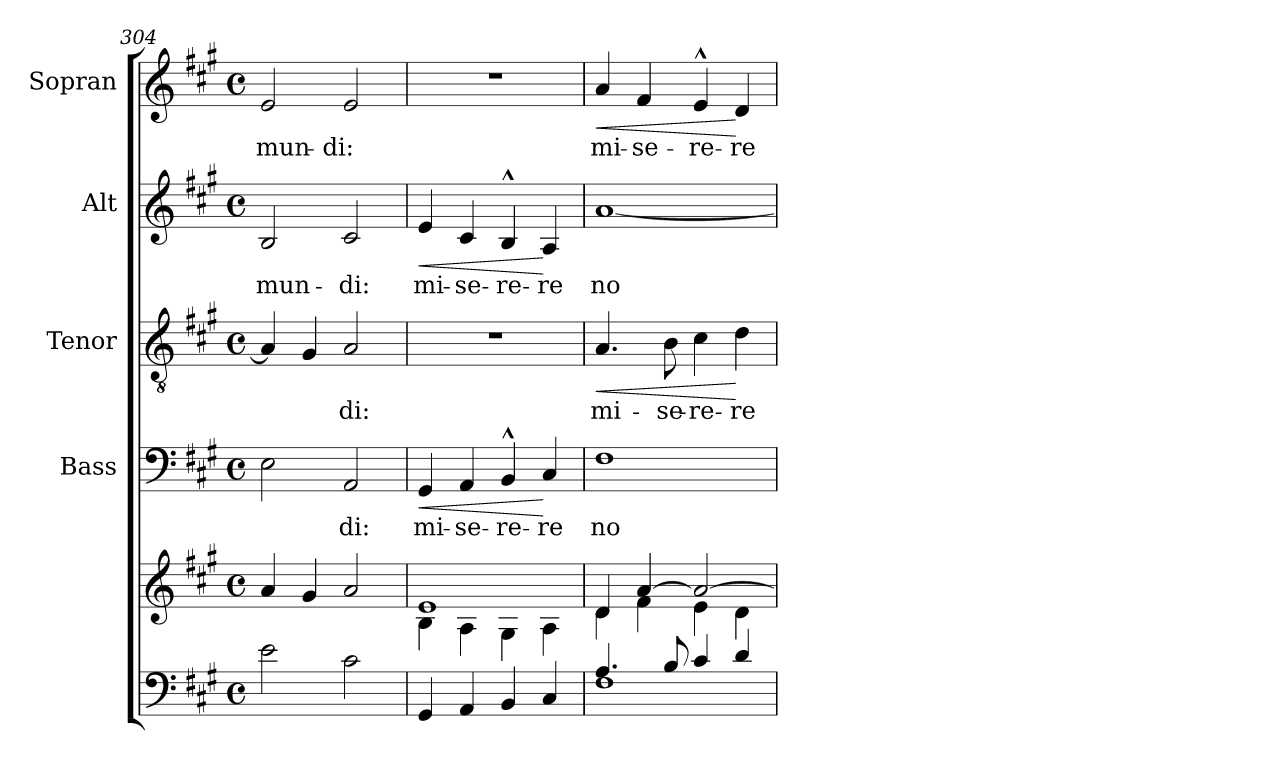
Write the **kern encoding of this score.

**kern	**kern	**kern	**text	**dynam	**kern	**text	**dynam	**kern	**text	**dynam	**kern	**text	**dynam
*part5	*part5	*part4	*part4	*part4	*part3	*part3	*part3	*part2	*part2	*part2	*part1	*part1	*part1
*staff6	*staff5	*staff4	*staff4	*staff4	*staff3	*staff3	*staff3	*staff2	*staff2	*staff2	*staff1	*staff1	*staff1
*	*	*I"Bass	*	*	*I"Tenor	*	*	*I"Alt	*	*	*I"Sopran	*	*
*	*	*I'B.	*	*	*I'T.	*	*	*I'A.	*	*	*I'S.	*	*
*clefF4	*clefG2	*clefF4	*	*	*clefGv2	*	*	*clefG2	*	*	*clefG2	*	*
*k[f#c#g#]	*k[f#c#g#]	*k[f#c#g#]	*	*	*k[f#c#g#]	*	*	*k[f#c#g#]	*	*	*k[f#c#g#]	*	*
*A:	*A:	*A:	*	*	*A:	*	*	*A:	*	*	*A:	*	*
*M4/4	*M4/4	*M4/4	*	*	*M4/4	*	*	*M4/4	*	*	*M4/4	*	*
*met(c)	*met(c)	*met(c)	*	*	*met(c)	*	*	*met(c)	*	*	*met(c)	*	*
=304	=304	=304	=304	=304	=304	=304	=304	=304	=304	=304	=304	=304	=304
!	!	!	!	!	!	!	!	!	!LO:LY:b	!	!	!LO:LY:b	!
2e\	4a/	2E\	.	.	4A/]	.	.	2B/	mun-	.	2e/	mun-	.
.	4g#/	.	.	.	4G#/	.	.	.	.	.	.	.	.
!	!	!	!LO:LY:b	!	!	!LO:LY:b	!	!	!LO:LY:b	!	!	!LO:LY:b	!
2c#\	2a/	2AA/	-di:	.	2A/	-di:	.	2c#/	-di:	.	2e/	-di:	.
=305	=305	=305	=305	=305	=305	=305	=305	=305	=305	=305	=305	=305	=305
*	*^	*	*	*	*	*	*	*	*	*	*	*	*
!	!	!	!	!LO:LY:b	!LO:HP:b	!	!	!	!	!LO:LY:b	!LO:HP:b	!	!	!
4GG#/	1e	4B\	4GG#/	mi-	<	1r	.	.	4e/	mi-	<	1r	.	.
!	!	!	!	!LO:LY:b	!	!	!	!	!	!LO:LY:b	!	!	!	!
4AA/	.	4A\	4AA/	-se-	.	.	.	.	4c#/	-se-	.	.	.	.
!	!	!	!	!LO:LY:b	!	!	!	!	!	!LO:LY:b	!	!	!	!
4BB/	.	4G#\	4BB^^>/	-re-	.	.	.	.	4B^^>/	-re-	.	.	.	.
!	!	!	!	!LO:LY:b	!	!	!	!	!	!LO:LY:b	!	!	!	!
4C#/	.	4A\	4C#/	-re	[	.	.	.	4A/	-re	[	.	.	.
=306	=306	=306	=306	=306	=306	=306	=306	=306	=306	=306	=306	=306	=306	=306
*^	*	*	*	*	*	*	*	*	*	*	*	*	*	*
!	!	!	!	!	!LO:LY:b	!	!	!LO:LY:b	!LO:HP:b	!	!LO:LY:b	!	!	!LO:LY:b	!LO:HP:b
4.A/	1F#	4d/	4d\	1F#	no-	.	4.A/	mi-	<	[1a	no-	.	4a/	mi-	<
!	!	!	!	!	!	!	!	!	!	!	!	!	!	!LO:LY:b	!
.	.	[>4a/	4f#\	.	.	.	.	.	.	.	.	.	4f#/	-se-	.
!	!	!	!	!	!	!	!	!LO:LY:b	!	!	!	!	!	!	!
8B/	.	.	.	.	.	.	8B\	-se-	.	.	.	.	.	.	.
!	!	!	!	!	!	!	!	!LO:LY:b	!	!	!	!	!	!LO:LY:b	!
4c#/	.	2a/_	4e\	.	.	.	4c#\	-re-	.	.	.	.	4e^^>/	-re-	.
!	!	!	!	!	!	!	!	!LO:LY:b	!	!	!	!	!	!LO:LY:b	!
4d/	.	.	4d\	.	.	.	4d\	-re	[	.	.	.	4d/	-re	[
*v	*v	*	*	*	*	*	*	*	*	*	*	*	*	*	*
*	*v	*v	*	*	*	*	*	*	*	*	*	*	*	*
=	=	=	=	=	=	=	=	=	=	=	=	=	=
*-	*-	*-	*-	*-	*-	*-	*-	*-	*-	*-	*-	*-	*-
